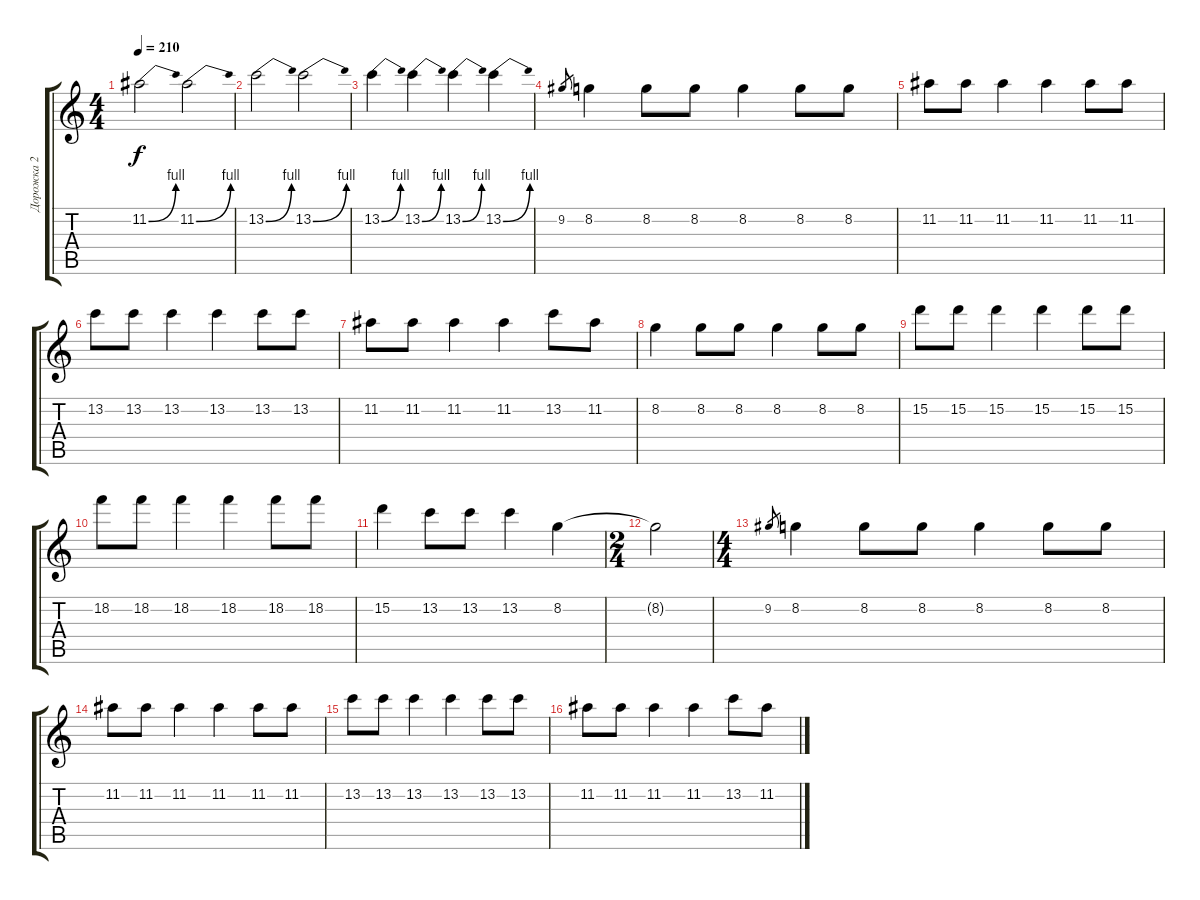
\track ("Дорожка 2" "Дорожка 2") {instrument distortionguitar}
\staff {score tabs}
\tuning (E4 B3 G3 D3 A2 D2) {hide}
\ts (4 4)
\tempo 210
\clef g2
\ks c
11.2{be (bend 0 0 60 4)}.2{dy f} 11.2{be (bend 0 0 60 4)}.2 |
13.2{be (bend 0 0 60 4)}.2 13.2{be (bend 0 0 60 4)}.2 |
13.2{be (bend 0 0 60 4)}.4 13.2{be (bend 0 0 60 4)}.4 13.2{be (bend 0 0 60 4)}.4 13.2{be (bend 0 0 60 4)}.4 |
9.2.8{gr} 8.2.4{volume 14} 8.2.8 8.2.8 8.2.4 8.2.8 8.2.8 |
11.2.8 11.2.8 11.2.4 11.2.4 11.2.8 11.2.8 |
13.2.8 13.2.8 13.2.4 13.2.4 13.2.8 13.2.8 |
11.2.8 11.2.8 11.2.4 11.2.4 13.2.8 11.2.8 |
8.2.4 8.2.8 8.2.8 8.2.4 8.2.8 8.2.8 |
15.2.8 15.2.8 15.2.4 15.2.4 15.2.8 15.2.8 |
18.2.8 18.2.8 18.2.4 18.2.4 18.2.8 18.2.8 |
15.2.4 13.2.8 13.2.8 13.2.4 8.2.4 |
\ts (2 4)
8.2{t}.2 |
\ts (4 4)
9.2.8{gr} 8.2.4 8.2.8 8.2.8 8.2.4 8.2.8 8.2.8 |
11.2.8 11.2.8 11.2.4 11.2.4 11.2.8 11.2.8 |
13.2.8 13.2.8 13.2.4 13.2.4 13.2.8 13.2.8 |
11.2.8 11.2.8 11.2.4 11.2.4 13.2.8 11.2.8
